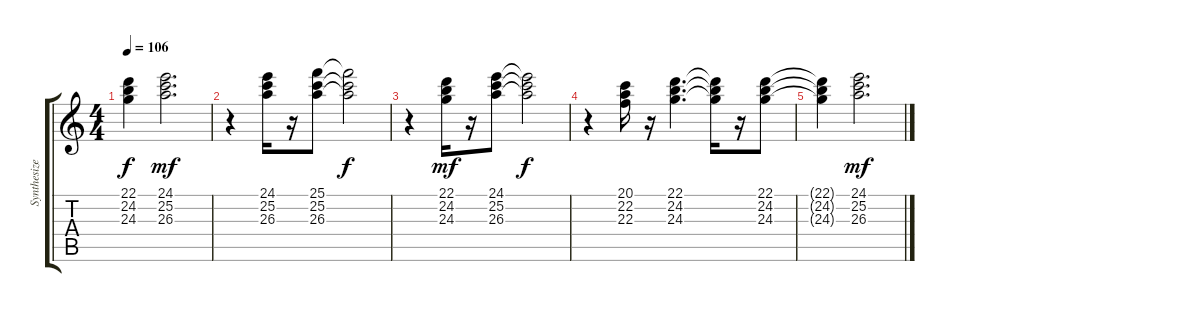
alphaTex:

\track ("Synthesizer I" "Synthesize") {instrument pad3polysynth}
\staff {score tabs}
\tuning (E4 B3 G3 D3 A2 E2) {hide}
\ts (4 4)
\tempo 106
\clef g2
\ks c
(22.1{t} 24.2{t} 24.3{t}).4{dy f} (24.1 25.2 26.3).2{d dy mf} |
r.4 (24.1 25.2 26.3).16 r.16 (25.1 25.2 26.3).8 (25.1{t} 25.2{t} 26.3{t}).2{dy f} |
r.4{volume 1} (22.1 24.2 24.3).16{dy mf} r.16 (24.1 25.2 26.3).8 (24.1{t} 25.2{t} 26.3{t}).2{dy f} |
r.4{volume 0} (20.1 22.2 22.3).16 r.16 (22.1 24.2 24.3).4{d} (22.1{t} 24.2{t} 24.3{t}).16 r.16 (22.1 24.2 24.3).8 |
(22.1{t} 24.2{t} 24.3{t}).4 (24.1 25.2 26.3).2{d dy mf}
